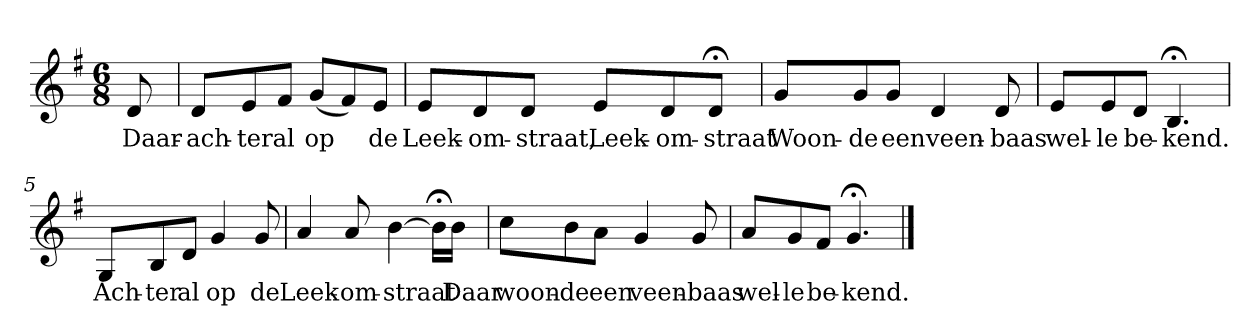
**kern	**text
*part1	*part1
*staff1	*staff1
*k[f#]	*
*G:	*
*M6/8	*
*MM120	*
=	=
8d	Daar-
=1	=1
8dL	-ach-
8e	-ter
8f#J	al
(8gL	op
8f#)	.
8eJ	de
=2	=2
8eL	Leek-
8d	-om-
8dJ	-straat,
8eL	Leek-
8d	-om-
8d;<J	-straat
=3	=3
8gL	Woon-
8g	-de
8gJ	een
4d	veen-
8d	-baas
=4	=4
8eL	wel-
8e	-le
8dJ	be-
4.B;<	-kend.
=5	=5
8GL	Ach-
8B	-ter
8dJ	al
4g	op
8g	de
=6	=6
4a	Leek-
8a	-om-
[4b	-straat
16b;<LL]	.
16bJJ	Daar
=7	=7
8ccL	woon-
8b	-de
8aJ	een
4g	veen-
8g	-baas
=8	=8
8aL	wel-
8g	-le
8f#J	be-
4.g;<	-kend.
==	==
*-	*-
